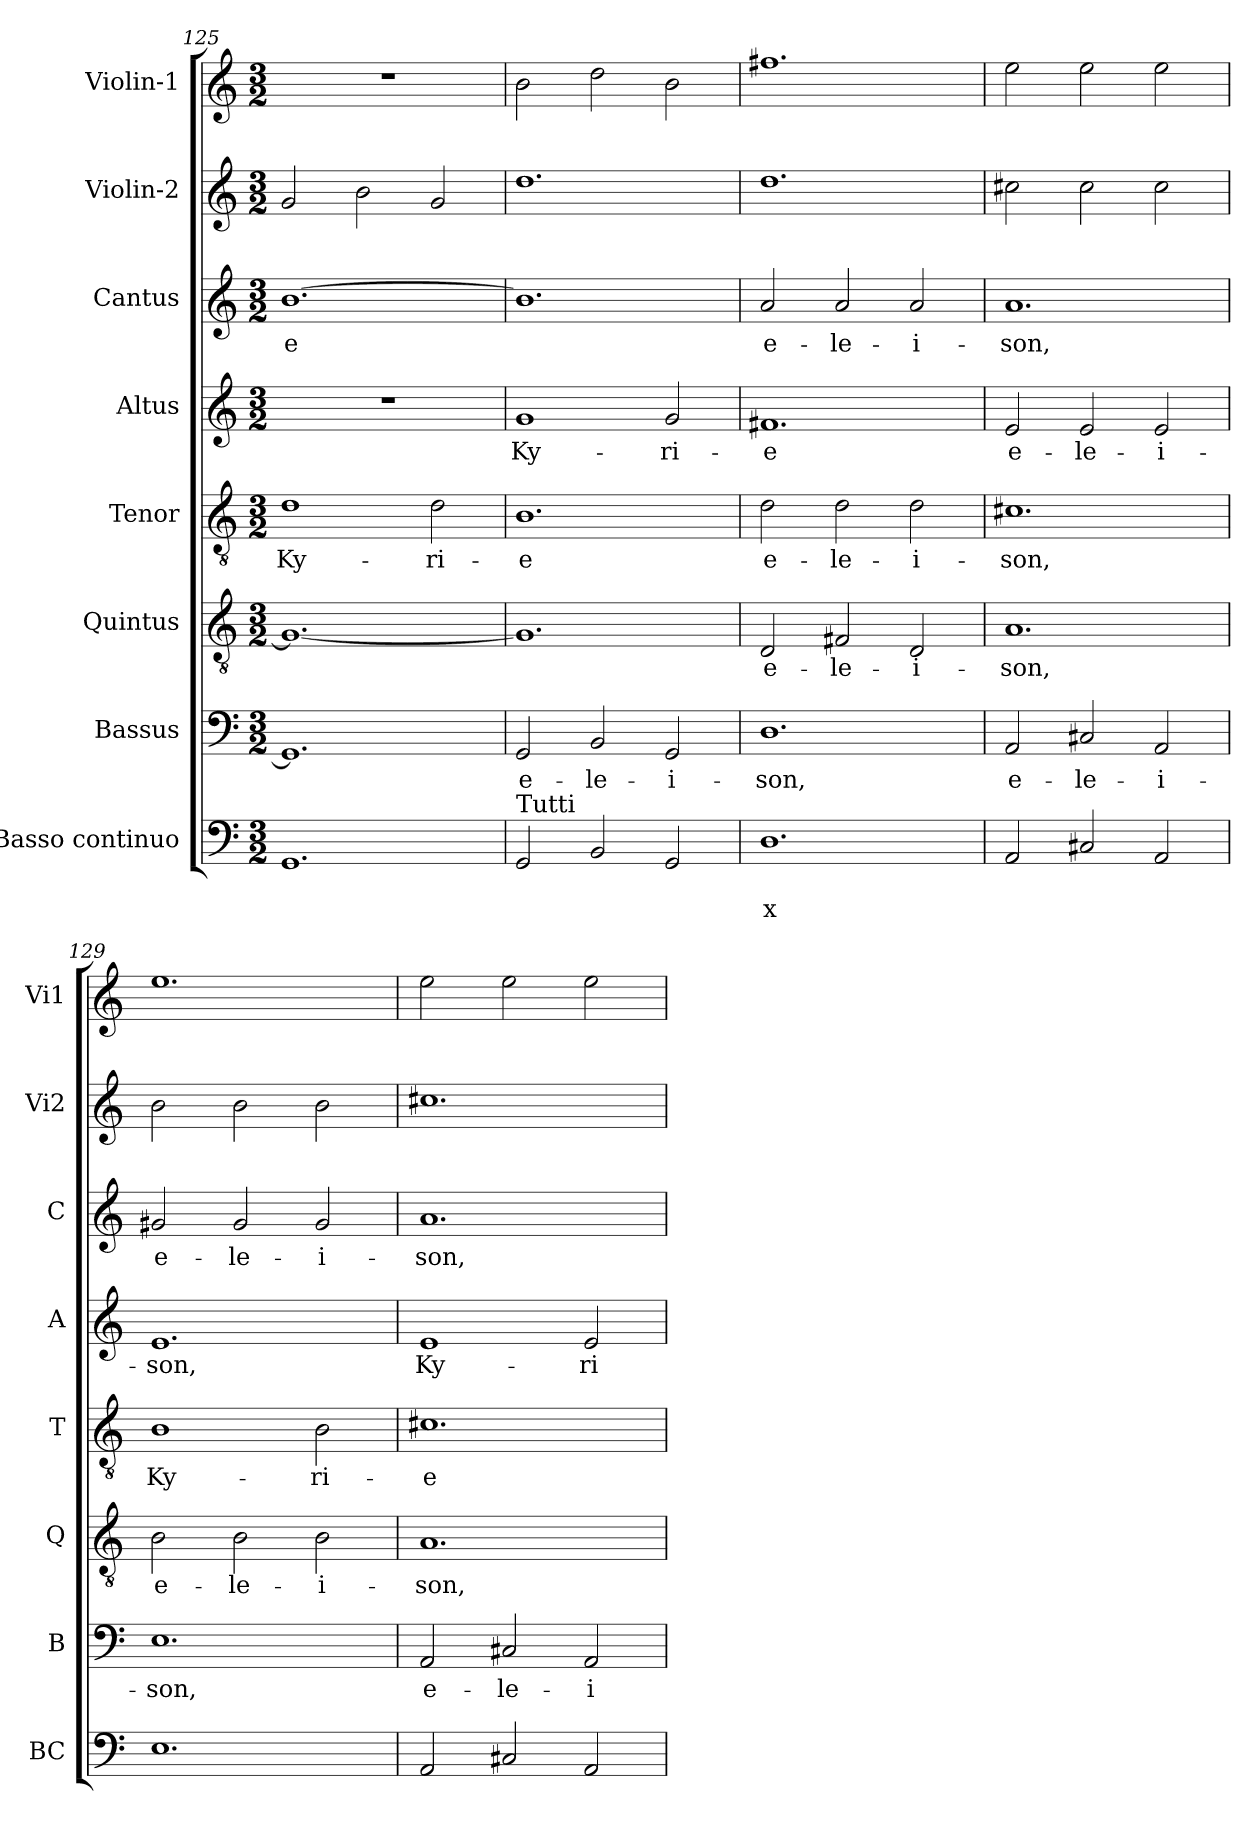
**kern	**text	**text	**kern	**text	**kern	**text	**kern	**text	**kern	**text	**kern	**text	**kern	**kern
*part8	*part8	*part8	*part7	*part7	*part6	*part6	*part5	*part5	*part4	*part4	*part3	*part3	*part2	*part1
*staff8	*staff8	*staff8	*staff7	*staff7	*staff6	*staff6	*staff5	*staff5	*staff4	*staff4	*staff3	*staff3	*staff2	*staff1
*I"Basso continuo	*	*	*I"Bassus	*	*I"Quintus	*	*I"Tenor	*	*I"Altus	*	*I"Cantus	*	*I"Violin-2	*I"Violin-1
*I'BC	*	*	*I'B	*	*I'Q	*	*I'T	*	*I'A	*	*I'C	*	*I'Vi2	*I'Vi1
*clefF4	*	*	*clefF4	*	*clefGv2	*	*clefGv2	*	*clefG2	*	*clefG2	*	*clefG2	*clefG2
*k[]	*	*	*k[]	*	*k[]	*	*k[]	*	*k[]	*	*k[]	*	*k[]	*k[]
*C:	*	*	*C:	*	*C:	*	*C:	*	*C:	*	*C:	*	*C:	*C:
*M3/2	*	*	*M3/2	*	*M3/2	*	*M3/2	*	*M3/2	*	*M3/2	*	*M3/2	*M3/2
=125	=125	=125	=125	=125	=125	=125	=125	=125	=125	=125	=125	=125	=125	=125
!	!	!	!	!	!	!	!	!LO:LY:b	!	!	!	!LO:LY:b	!	!
1.GG	.	.	1.GG]	.	1.G_	.	1d	Ky-	1.r	.	[1.b	-e	2g/	1.r
.	.	.	.	.	.	.	.	.	.	.	.	.	2b\	.
!	!	!	!	!	!	!	!	!LO:LY:b	!	!	!	!	!	!
.	.	.	.	.	.	.	2d\	-ri-	.	.	.	.	2g/	.
=126	=126	=126	=126	=126	=126	=126	=126	=126	=126	=126	=126	=126	=126	=126
!LO:TX:a:t=Tutti	!	!	!	!	!	!	!	!	!	!	!	!	!	!
!	!	!	!	!LO:LY:b	!	!	!	!LO:LY:b	!	!LO:LY:b	!	!	!	!
2GG/	.	.	2GG/	e-	1.G]	.	1.B	-e	1g	Ky-	1.b]	.	1.dd	2b\
!	!	!	!	!LO:LY:b	!	!	!	!	!	!	!	!	!	!
2BB/	.	.	2BB/	-le-	.	.	.	.	.	.	.	.	.	2dd\
!	!	!	!	!LO:LY:b	!	!	!	!	!	!LO:LY:b	!	!	!	!
2GG/	.	.	2GG/	-i-	.	.	.	.	2g/	-ri-	.	.	.	2b\
=127	=127	=127	=127	=127	=127	=127	=127	=127	=127	=127	=127	=127	=127	=127
!	!	!LO:LY:b	!	!LO:LY:b	!	!LO:LY:b	!	!LO:LY:b	!	!LO:LY:b	!	!LO:LY:b	!	!
1.D	.	x	1.D	-son,	2D/	e-	2d\	e-	1.f#X	-e	2a/	e-	1.dd	1.ff#X
!	!	!	!	!	!	!LO:LY:b	!	!LO:LY:b	!	!	!	!LO:LY:b	!	!
.	.	.	.	.	2F#X/	-le-	2d\	-le-	.	.	2a/	-le-	.	.
!	!	!	!	!	!	!LO:LY:b	!	!LO:LY:b	!	!	!	!LO:LY:b	!	!
.	.	.	.	.	2D/	-i-	2d\	-i-	.	.	2a/	-i-	.	.
=128	=128	=128	=128	=128	=128	=128	=128	=128	=128	=128	=128	=128	=128	=128
!	!	!	!	!LO:LY:b	!	!LO:LY:b	!	!LO:LY:b	!	!LO:LY:b	!	!LO:LY:b	!	!
2AA/	.	.	2AA/	e-	1.A	-son,	1.c#X	-son,	2e/	e-	1.a	-son,	2cc#X\	2ee\
!	!	!	!	!LO:LY:b	!	!	!	!	!	!LO:LY:b	!	!	!	!
2C#X/	.	.	2C#X/	-le-	.	.	.	.	2e/	-le-	.	.	2cc#\	2ee\
!	!	!	!	!LO:LY:b	!	!	!	!	!	!LO:LY:b	!	!	!	!
2AA/	.	.	2AA/	-i-	.	.	.	.	2e/	-i-	.	.	2cc#\	2ee\
=129	=129	=129	=129	=129	=129	=129	=129	=129	=129	=129	=129	=129	=129	=129
!	!	!	!	!LO:LY:b	!	!LO:LY:b	!	!LO:LY:b	!	!LO:LY:b	!	!LO:LY:b	!	!
1.E	.	.	1.E	-son,	2B\	e-	1B	Ky-	1.e	-son,	2g#X/	e-	2b\	1.ee
!	!	!	!	!	!	!LO:LY:b	!	!	!	!	!	!LO:LY:b	!	!
.	.	.	.	.	2B\	-le-	.	.	.	.	2g#/	-le-	2b\	.
!	!	!	!	!	!	!LO:LY:b	!	!LO:LY:b	!	!	!	!LO:LY:b	!	!
.	.	.	.	.	2B\	-i-	2B\	-ri-	.	.	2g#/	-i-	2b\	.
!!LO:PB:g=z
=130	=130	=130	=130	=130	=130	=130	=130	=130	=130	=130	=130	=130	=130	=130
!	!	!	!	!LO:LY:b	!	!LO:LY:b	!	!LO:LY:b	!	!LO:LY:b	!	!LO:LY:b	!	!
2AA/	.	.	2AA/	e-	1.A	-son,	1.c#X	-e	1e	Ky-	1.a	-son,	1.cc#X	2ee\
!	!	!	!	!LO:LY:b	!	!	!	!	!	!	!	!	!	!
2C#X/	.	.	2C#X/	-le-	.	.	.	.	.	.	.	.	.	2ee\
!	!	!	!	!LO:LY:b	!	!	!	!	!	!LO:LY:b	!	!	!	!
2AA/	.	.	2AA/	-i-	.	.	.	.	2e/	-ri-	.	.	.	2ee\
=	=	=	=	=	=	=	=	=	=	=	=	=	=	=
*-	*-	*-	*-	*-	*-	*-	*-	*-	*-	*-	*-	*-	*-	*-
